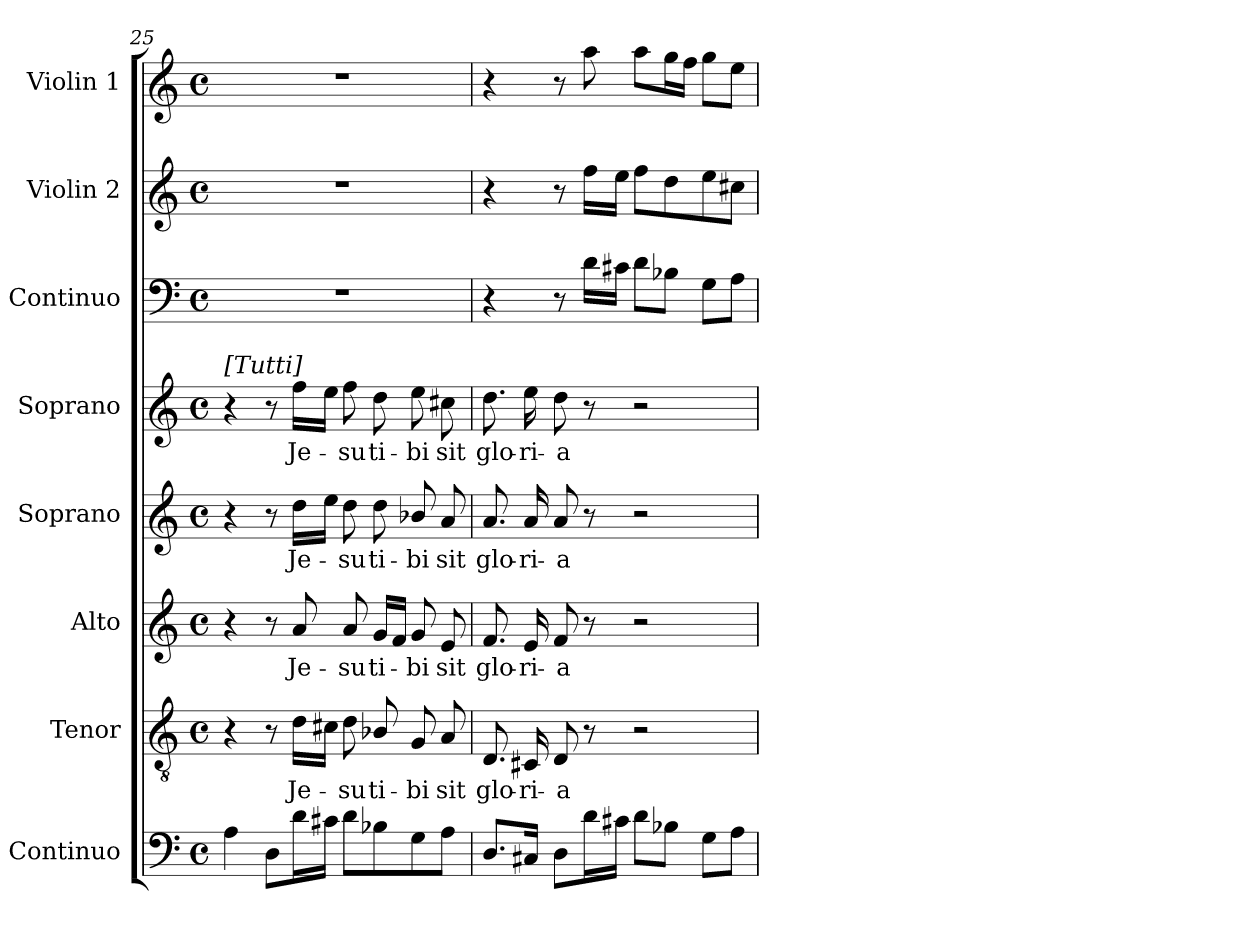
**kern	**kern	**text	**kern	**text	**kern	**text	**kern	**text	**kern	**kern	**kern
*part8	*part7	*part7	*part6	*part6	*part5	*part5	*part4	*part4	*part3	*part2	*part1
*staff8	*staff7	*staff7	*staff6	*staff6	*staff5	*staff5	*staff4	*staff4	*staff3	*staff2	*staff1
*I"Continuo	*I"Tenor	*	*I"Alto	*	*I"Soprano	*	*I"Soprano	*	*I"Continuo	*I"Violin 2	*I"Violin 1
*I'Cont.	*I'T.	*	*I'A.	*	*I'S.	*	*I'S.	*	*I'Cont.	*I'Vln. 2	*I'Vln. 1
!!LO:PB:g=z
*clefF4	*clefGv2	*	*clefG2	*	*clefG2	*	*clefG2	*	*clefF4	*clefG2	*clefG2
*	*ITrd7c12	*	*	*	*	*	*	*	*	*	*
*k[]	*k[]	*	*k[]	*	*k[]	*	*k[]	*	*k[]	*k[]	*k[]
*C:	*C:	*	*C:	*	*C:	*	*C:	*	*C:	*C:	*C:
*M4/4	*M4/4	*	*M4/4	*	*M4/4	*	*M4/4	*	*M4/4	*M4/4	*M4/4
*met(c)	*met(c)	*	*met(c)	*	*met(c)	*	*met(c)	*	*met(c)	*met(c)	*met(c)
=25	=25	=25	=25	=25	=25	=25	=25	=25	=25	=25	=25
!	!	!	!	!	!	!	!LO:TX:a:t=[Tutti]	!	!	!	!
4Ai\	4r	.	4r	.	4r	.	4r	.	1r	1r	1r
8Di\L	8r	.	8r	.	8r	.	8r	.	.	.	.
!	!	!LO:LY:b:color=#000000	!	!	!	!	!	!	!	!	!
!	!	!	!	!LO:LY:b:color=#000000	!	!	!	!	!	!	!
!	!	!	!	!	!	!LO:LY:b:color=#000000	!	!	!	!	!
!	!	!	!	!	!	!	!	!LO:LY:b:color=#000000	!	!	!
16di\L	16Di\LL	Je-	8ai/	Je-	16ddi\LL	Je-	16ffi\LL	Je-	.	.	.
16c#Xi\JJ	16C#Xi\JJ	.	.	.	16eei\JJ	.	16eei\JJ	.	.	.	.
!	!	!LO:LY:b:color=#000000	!	!	!	!	!	!	!	!	!
!	!	!	!	!LO:LY:b:color=#000000	!	!	!	!	!	!	!
!	!	!	!	!	!	!LO:LY:b:color=#000000	!	!	!	!	!
!	!	!	!	!	!	!	!	!LO:LY:b:color=#000000	!	!	!
8di\L	8Di\	-su	8ai/	-su	8ddi\	-su	8ffi\	-su	.	.	.
!	!	!LO:LY:b:color=#000000	!	!	!	!	!	!	!	!	!
!	!	!	!	!LO:LY:b:color=#000000	!	!	!	!	!	!	!
!	!	!	!	!	!	!LO:LY:b:color=#000000	!	!	!	!	!
!	!	!	!	!	!	!	!	!LO:LY:b:color=#000000	!	!	!
8B-Xi\	8BB-Xi/	ti-	16gi/LL	ti-	8ddi\	ti-	8ddi\	ti-	.	.	.
.	.	.	16fi/JJ	.	.	.	.	.	.	.	.
!	!	!LO:LY:b:color=#000000	!	!	!	!	!	!	!	!	!
!	!	!	!	!LO:LY:b:color=#000000	!	!	!	!	!	!	!
!	!	!	!	!	!	!LO:LY:b:color=#000000	!	!	!	!	!
!	!	!	!	!	!	!	!	!LO:LY:b:color=#000000	!	!	!
8Gi\	8GGi/	-bi	8gi/	-bi	8b-Xi/	-bi	8eei\	-bi	.	.	.
!	!	!LO:LY:b:color=#000000	!	!	!	!	!	!	!	!	!
!	!	!	!	!LO:LY:b:color=#000000	!	!	!	!	!	!	!
!	!	!	!	!	!	!LO:LY:b:color=#000000	!	!	!	!	!
!	!	!	!	!	!	!	!	!LO:LY:b:color=#000000	!	!	!
8Ai\J	8AAi/	sit	8ei/	sit	8ai/	sit	8cc#Xi\	sit	.	.	.
=26	=26	=26	=26	=26	=26	=26	=26	=26	=26	=26	=26
!	!	!LO:LY:b:color=#000000	!	!	!	!	!	!	!	!	!
!	!	!	!	!LO:LY:b:color=#000000	!	!	!	!	!	!	!
!	!	!	!	!	!	!LO:LY:b:color=#000000	!	!	!	!	!
!	!	!	!	!	!	!	!	!LO:LY:b:color=#000000	!	!	!
8.Di/L	8.DDi/	glo-	8.fi/	glo-	8.ai/	glo-	8.ddi\	glo-	4r	4r	4r
!	!	!LO:LY:b:color=#000000	!	!	!	!	!	!	!	!	!
!	!	!	!	!LO:LY:b:color=#000000	!	!	!	!	!	!	!
!	!	!	!	!	!	!LO:LY:b:color=#000000	!	!	!	!	!
!	!	!	!	!	!	!	!	!LO:LY:b:color=#000000	!	!	!
16C#Xi/Jk	16CC#Xi/	-ri-	16ei/	-ri-	16ai/	-ri-	16eei\	-ri-	.	.	.
!	!	!LO:LY:b:color=#000000	!	!	!	!	!	!	!	!	!
!	!	!	!	!LO:LY:b:color=#000000	!	!	!	!	!	!	!
!	!	!	!	!	!	!LO:LY:b:color=#000000	!	!	!	!	!
!	!	!	!	!	!	!	!	!LO:LY:b:color=#000000	!	!	!
8Di\L	8DDi/	-a	8fi/	-a	8ai/	-a	8ddi\	-a	8r	8r	8r
16di\L	8r	.	8r	.	8r	.	8r	.	16di\LL	16ffi\LL	8aai\
16c#Xi\JJ	.	.	.	.	.	.	.	.	16c#Xi\JJ	16eei\JJ	.
8di\L	2r	.	2r	.	2r	.	2r	.	8di\L	8ffi\L	8aai\L
8B-Xi\J	.	.	.	.	.	.	.	.	8B-Xi\J	8ddi\	16ggi\L
.	.	.	.	.	.	.	.	.	.	.	16ffi\JJ
8Gi\L	.	.	.	.	.	.	.	.	8Gi\L	8eei\	8ggi\L
8Ai\J	.	.	.	.	.	.	.	.	8Ai\J	8cc#Xi\J	8eei\J
=	=	=	=	=	=	=	=	=	=	=	=
*-	*-	*-	*-	*-	*-	*-	*-	*-	*-	*-	*-
